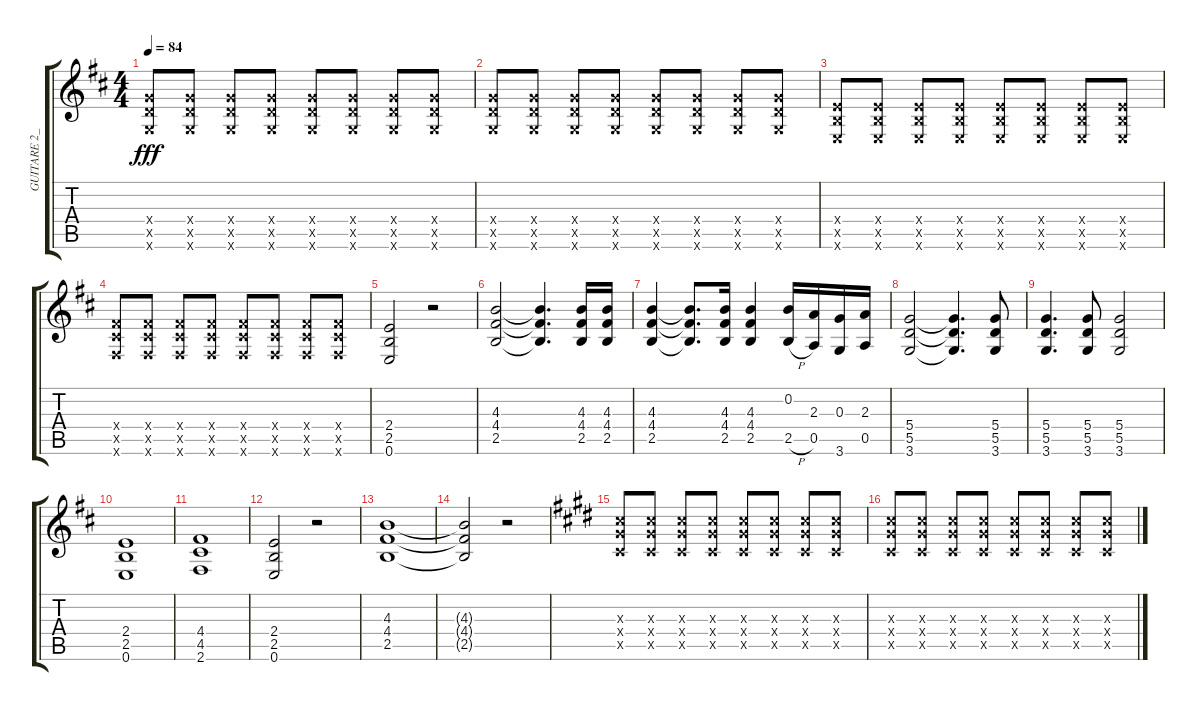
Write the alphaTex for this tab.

\track ("GUITARE 2_2" "GUITARE 2_") {instrument distortionguitar}
\staff {score tabs}
\tuning (E4 B3 G3 D3 A2 E2) {hide}
\ts (4 4)
\tempo 84
\clef g2
\ks d
(5.4{x} 5.5{x} 3.6{x}).8{dy fff} (5.4{x} 5.5{x} 3.6{x}).8 (5.4{x} 5.5{x} 3.6{x}).8 (5.4{x} 5.5{x} 3.6{x}).8 (5.4{x} 5.5{x} 3.6{x}).8 (5.4{x} 5.5{x} 3.6{x}).8 (5.4{x} 5.5{x} 3.6{x}).8 (5.4{x} 5.5{x} 3.6{x}).8 |
(5.4{x} 5.5{x} 3.6{x}).8 (5.4{x} 5.5{x} 3.6{x}).8 (5.4{x} 5.5{x} 3.6{x}).8 (5.4{x} 5.5{x} 3.6{x}).8 (5.4{x} 5.5{x} 3.6{x}).8 (5.4{x} 5.5{x} 3.6{x}).8 (5.4{x} 5.5{x} 3.6{x}).8 (5.4{x} 5.5{x} 3.6{x}).8 |
(2.4{x} 2.5{x} 0.6{x}).8 (2.4{x} 2.5{x} 0.6{x}).8 (2.4{x} 2.5{x} 0.6{x}).8 (2.4{x} 2.5{x} 0.6{x}).8 (2.4{x} 2.5{x} 0.6{x}).8 (2.4{x} 2.5{x} 0.6{x}).8 (2.4{x} 2.5{x} 0.6{x}).8 (2.4{x} 2.5{x} 0.6{x}).8 |
(4.4{x} 4.5{x} 2.6{x}).8 (4.4{x} 4.5{x} 2.6{x}).8 (4.4{x} 4.5{x} 2.6{x}).8 (4.4{x} 4.5{x} 2.6{x}).8 (4.4{x} 4.5{x} 2.6{x}).8 (4.4{x} 4.5{x} 2.6{x}).8 (4.4{x} 4.5{x} 2.6{x}).8 (4.4{x} 4.5{x} 2.6{x}).8 |
(2.4 2.5 0.6).2 r.2 |
(4.3 4.4 2.5).2 (4.3{t} 4.4{t} 2.5{t}).4{d} (4.3 4.4 2.5).16 (4.3 4.4 2.5).16 |
(4.3 4.4 2.5).4 (4.3{t} 4.4{t} 2.5{t}).8{d} (4.3 4.4 2.5).16 (4.3 4.4 2.5).4 (0.2 2.5{h}).16 (2.3 0.5).16 (0.3 3.6).16 (2.3 0.5).16 |
(5.4 5.5 3.6).2 (5.4{t} 5.5{t} 3.6{t}).4{d} (5.4 5.5 3.6).8 |
(5.4 5.5 3.6).4{d} (5.4 5.5 3.6).8 (5.4 5.5 3.6).2 |
(2.4 2.5 0.6).1 |
(4.4 4.5 2.6).1 |
(2.4 2.5 0.6).2 r.2 |
(4.3 4.4 2.5).1 |
(4.3{t} 4.4{t} 2.5{t}).2 r.2 |
\ks e
(6.3{x} 6.4{x} 4.5{x}).8 (6.3{x} 6.4{x} 4.5{x}).8 (6.3{x} 6.4{x} 4.5{x}).8 (6.3{x} 6.4{x} 4.5{x}).8 (6.3{x} 6.4{x} 4.5{x}).8 (6.3{x} 6.4{x} 4.5{x}).8 (6.3{x} 6.4{x} 4.5{x}).8 (6.3{x} 6.4{x} 4.5{x}).8 |
(6.3{x} 6.4{x} 4.5{x}).8 (6.3{x} 6.4{x} 4.5{x}).8 (6.3{x} 6.4{x} 4.5{x}).8 (6.3{x} 6.4{x} 4.5{x}).8 (6.3{x} 6.4{x} 4.5{x}).8 (6.3{x} 6.4{x} 4.5{x}).8 (6.3{x} 6.4{x} 4.5{x}).8 (6.3{x} 6.4{x} 4.5{x}).8
